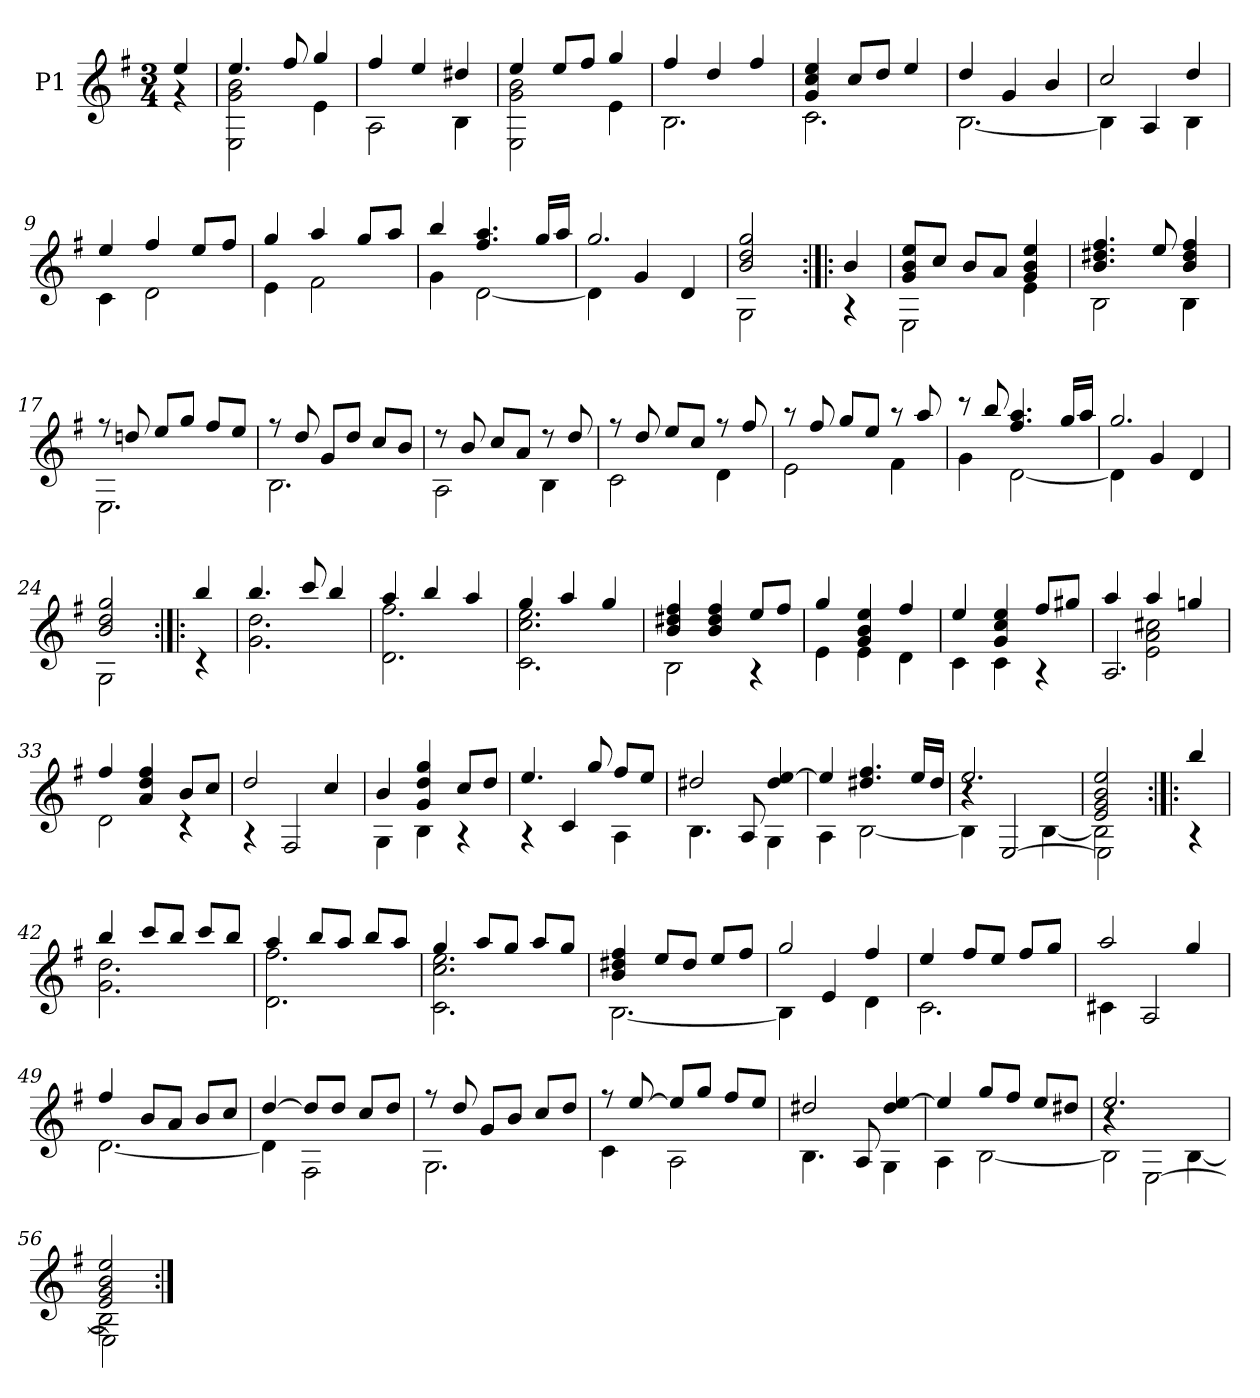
**kern
*part1
*staff1
*I"P1
!!LO:PB:g=z
*clefG2
*ITrd7c12
*k[f#]
*G:
*M3/4
*MM144
=1
*^
4ei/	4r
=2	=2
4.ei/	2EEi\ 2Gi 2Bi
8f#i/	.
4gi/	4Ei\
=3	=3
4f#i/	2AAi\
4ei/	.
4d#Xi/	4BBi\
=4	=4
4ei/	2EEi\ 2Gi 2Bi
8ei/L	.
8f#i/J	.
4gi/	4Ei\
=5	=5
4f#i/	2.BBi\
4di/	.
4f#i/	.
=6	=6
4Gi/ 4ci 4ei	2.Ci\
8ci/L	.
8di/J	.
4ei/	.
=7	=7
4di/	[2.BBi\
4Gi/	.
4Bi/	.
!!LO:LB:g=z	!!
=8	=8
2ci/	4BBi\]
.	4AAi/
4di/	4BBi\
=9	=9
4ei/	4Ci\
4f#i/	2Di\
8ei/L	.
8f#i/J	.
=10	=10
4gi/	4Ei\
4ai/	2F#i\
8gi/L	.
8ai/J	.
=11	=11
4bi/	4Gi\
4.f#i/ 4.ai	[2Di\
16gi/LL	.
16ai/JJ	.
=12	=12
2.gi/	4Di\]
.	4Gi/
.	4Di/
=13	=13
2Bi/ 2di 2gi	2GGi\
=14:|!|:	=14:|!|:
4Bi/	4r
=15	=15
8Gi/ 8Bi 8eiL	2EEi\
8ci/J	.
8Bi/L	.
8Ai/J	.
4Gi/ 4Bi 4ei	4Ei\
!!LO:LB:g=z	!!
=16	=16
4.Bi/ 4.d#Xi 4.f#i	2BBi\
8ei/	.
4Bi/ 4d#i 4f#i	4BBi\
=17	=17
8r	2.EEi\
8dni/	.
8ei/L	.
8gi/J	.
8f#i/L	.
8ei/J	.
=18	=18
8r	2.BBi\
8di/	.
8Gi/L	.
8di/J	.
8ci/L	.
8Bi/J	.
=19	=19
8r	2AAi\
8Bi/	.
8ci/L	.
8Ai/J	.
8r	4BBi\
8di/	.
=20	=20
8r	2Ci\
8di/	.
8ei/L	.
8ci/J	.
8r	4Di\
8f#i/	.
=21	=21
8r	2Ei\
8f#i/	.
8gi/L	.
8ei/J	.
8r	4F#i\
8ai/	.
!!LO:LB:g=z	!!
=22	=22
8r	4Gi\
8bi/	.
4.f#i/ 4.ai	[2Di\
16gi/LL	.
16ai/JJ	.
=23	=23
2.gi/	4Di\]
.	4Gi/
.	4Di/
=24	=24
2Bi/ 2di 2gi	2GGi\
=25:|!|:	=25:|!|:
4bi/	4r
=26	=26
4.bi/	2.Gi\ 2.di
8cci/	.
4bi/	.
=27	=27
4ai/	2.Di\ 2.f#i
4bi/	.
4ai/	.
=28	=28
4gi/	2.Ci\ 2.ci 2.ei
4ai/	.
4gi/	.
=29	=29
4Bi/ 4d#Xi 4f#i	2BBi\
4Bi/ 4d#i 4f#i	.
8ei/L	4r
8f#i/J	.
!!LO:LB:g=z	!!
=30	=30
4gi/	4Ei\
4Gi/ 4Bi 4ei	4Ei\
4f#i/	4Di\
=31	=31
4ei/	4Ci\
4Gi/ 4ci 4ei	4Ci\
8f#i/L	4r
8g#Xi/J	.
=32	=32
*	*^
4ai/	4ryy	2.AAi/
4ai/	2Ei\ 2Ai 2c#Xi	.
4gni/	.	.
*	*v	*v
=33	=33
4f#i/	2Di\
4Ai/ 4di 4f#i	.
8Bi/L	4r
8ci/J	.
=34	=34
2di/	4r
.	2FF#i/
4ci/	.
=35	=35
4Bi/	4GGi\
4Gi/ 4di 4gi	4BBi\
8ci/L	4r
8di/J	.
=36	=36
4.ei/	4r
.	4Ci/
8gi/	.
8f#i/L	4AAi\
8ei/J	.
!!LO:LB:g=z	!!
=37	=37
2d#Xi/	4.BBi\
.	8AAi/
4d#i/ [4ei	4GGi\
=38	=38
4ei/]	4AAi\
4.d#Xi/ 4.f#i	[2BBi\
16ei/LL	.
16d#i/JJ	.
=39	=39
*	*^
2.ei/	4r	4BBi\]
.	4ryy	[2EEi/
.	[4BBi\	.
=40	=40	=40
2Ei/ 2Gi 2Bi 2ei	2BBi\]	2EEi\]
=41:|!|:	=41:|!|:	=41:|!|:
4bi/	4r	4ryy
*	*v	*v
=42	=42
4bi/	2.Gi\ 2.di
8cci/L	.
8bi/J	.
8cci/L	.
8bi/J	.
=43	=43
4ai/	2.Di\ 2.f#i
8bi/L	.
8ai/J	.
8bi/L	.
8ai/J	.
=44	=44
4gi/	2.Ci\ 2.ci 2.ei
8ai/L	.
8gi/J	.
8ai/L	.
8gi/J	.
!!LO:LB:g=z	!!
=45	=45
4Bi/ 4d#Xi 4f#i	[2.BBi\
8ei/L	.
8d#i/J	.
8ei/L	.
8f#i/J	.
=46	=46
2gi/	4BBi\]
.	4Ei/
4f#i/	4Di\
=47	=47
4ei/	2.Ci\
8f#i/L	.
8ei/J	.
8f#i/L	.
8gi/J	.
=48	=48
2ai/	4C#Xi\
.	2AAi/
4gi/	.
=49	=49
4f#i/	[2.Di\
8Bi/L	.
8Ai/J	.
8Bi/L	.
8ci/J	.
=50	=50
[4di/	4Di\]
8di/L]	2FF#i\
8di/J	.
8ci/L	.
8di/J	.
!!LO:LB:g=z	!!
=51	=51
8r	2.GGi\
8di/	.
8Gi/L	.
8Bi/J	.
8ci/L	.
8di/J	.
=52	=52
8r	4Ci\
[8ei/	.
8ei/L]	2AAi\
8gi/J	.
8f#i/L	.
8ei/J	.
=53	=53
2d#Xi/	4.BBi\
.	8AAi/
4d#i/ [4ei	4GGi\
=54	=54
4ei/]	4AAi\
8gi/L	[2BBi\
8f#i/J	.
8ei/L	.
8d#Xi/J	.
=55	=55
*	*^
2.ei/	2BBi\]	4r
.	.	[2EEi\
.	[4BBi\	.
=56	=56	=56
2Ei/ 2Gi 2Bi 2ei	2BBi\]	2EEi\]
*v	*v	*v
=:|!
*-
